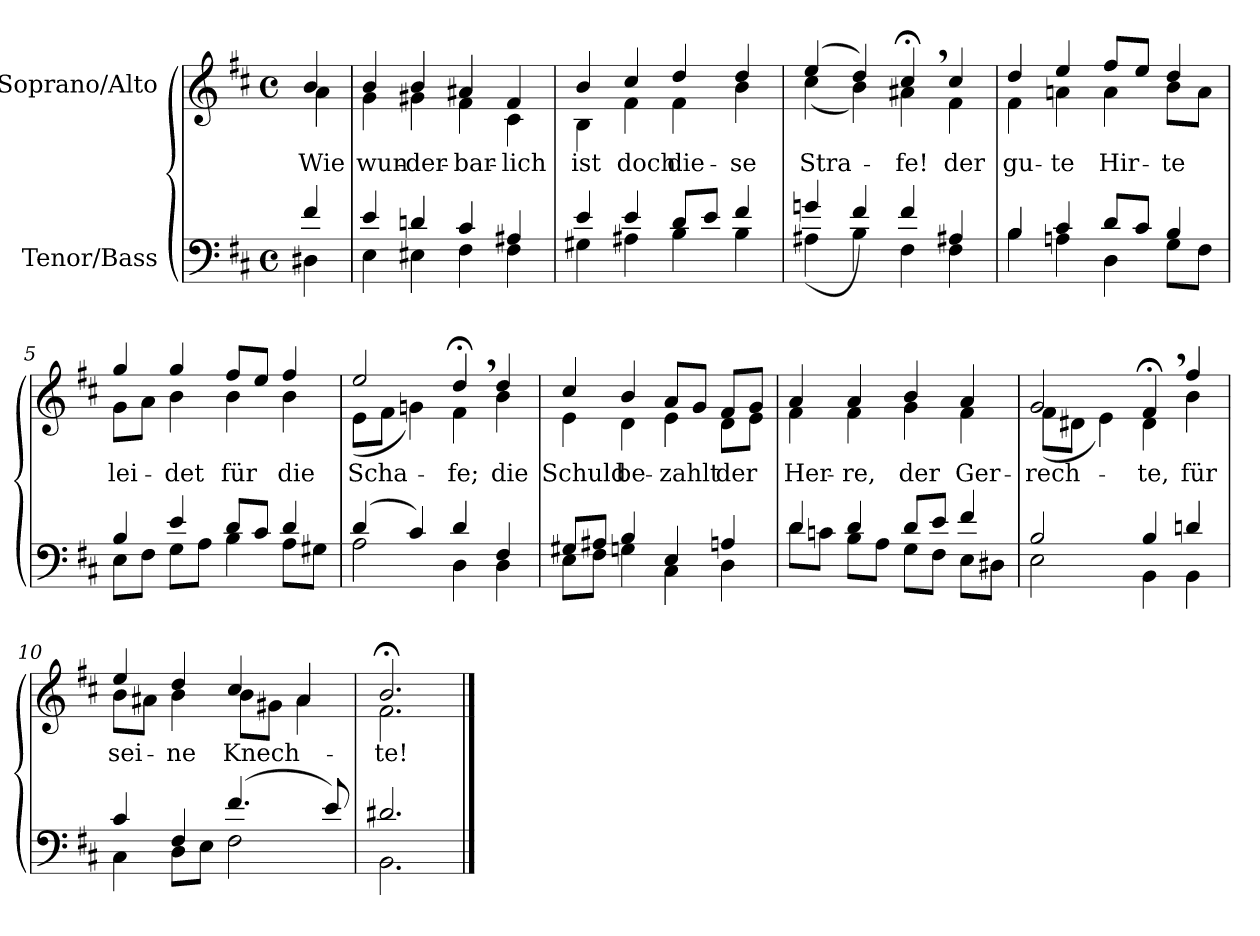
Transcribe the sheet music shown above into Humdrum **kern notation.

**kern	**kern	**text
*part2	*part1	*part1
*staff2	*staff1	*staff1
*I"Tenor/Bass	*I"Soprano/Alto	*
*clefF4	*clefG2	*
*k[f#c#]	*k[f#c#]	*
*M4/4	*M4/4	*
*met(c)	*met(c)	*
=	=	=
*^	*	*
!	!	!	!LO:LY:b
*	*	*^	*
4f#/	4D#X\	4b/	4a\	Wie
=1	=1	=1	=1	=1
!	!	!	!	!LO:LY:b
4e/	4E\	4b/	4g\	wun-
!	!	!	!	!LO:LY:b
4dn/	4E#X\	4b/	4g#X\	-der-
!	!	!	!	!LO:LY:b
4c#/	4F#\	4a#X/	4f#\	-bar-
!	!	!	!	!LO:LY:b
4A#X/	4F#\	4f#/	4c#\	-lich
=2	=2	=2	=2	=2
!	!	!	!	!LO:LY:b
4e/	4G#X\	4b/	4B\	ist
!	!	!	!	!LO:LY:b
4e/	4A#X\	4cc#/	4f#\	doch
!	!	!	!	!LO:LY:b
8d/L	4B\	4dd/	4f#\	die-
8e/J	.	.	.	.
!	!	!	!	!LO:LY:b
4f#/	4B\	4dd/	4b\	-se
=3	=3	=3	=3	=3
!	!	!	!	!LO:LY:b
4gn/	(4A#X\	(4ee/	(4cc#\	Stra-
4f#/)	4B\)	4dd/)	4b\)	.
!	!	!	!	!LO:LY:b
4f#/	4F#\	4cc#;<,/	4a#X\	-fe!
!	!	!	!	!LO:LY:b
4A#X/	4F#\	4cc#/	4f#\	der
!!LO:LB:g=z	!!
=4	=4	=4	=4	=4
!	!	!	!	!LO:LY:b
4B/	4B\	4dd/	4f#\	gu-
!	!	!	!	!LO:LY:b
4c#/	4An\	4ee/	4an\	-te
!	!	!	!	!LO:LY:b
8d/L	4D\	8ff#/L	4a\	Hir-
8c#/J	.	8ee/J	.	.
!	!	!	!	!LO:LY:b
4B/	8G\L	4dd/	8b\L	-te
.	8F#\J	.	8a\J	.
=5	=5	=5	=5	=5
!	!	!	!	!LO:LY:b
4B/	8E\L	4gg/	8g\L	lei-
.	8F#\J	.	8a\J	.
!	!	!	!	!LO:LY:b
4e/	8G\L	4gg/	4b\	-det
.	8A\J	.	.	.
!	!	!	!	!LO:LY:b
8d/L	4B\	8ff#/L	4b\	für
8c#/J	.	8ee/J	.	.
!	!	!	!	!LO:LY:b
4d/	8A\L	4ff#/	4b\	die
.	8G#X\J	.	.	.
=6	=6	=6	=6	=6
!	!	!	!	!LO:LY:b
(4d/	2A\	2ee/	(8e\L	Scha-
.	.	.	8f#\J	.
4c#/)	.	.	4gn\)	.
!	!	!	!	!LO:LY:b
4d/	4D\	4dd;<,/	4f#\	-fe;
!	!	!	!	!LO:LY:b
4F#/	4D\	4dd/	4b\	die
=7	=7	=7	=7	=7
!	!	!	!	!LO:LY:b
8G#X/L	8E\L	4cc#/	4e\	Schuld
8A#X/J	8F#\J	.	.	.
!	!	!	!	!LO:LY:b
4B/	4Gn\	4b/	4d\	be-
!	!	!	!	!LO:LY:b
4E/	4C#\	8a/L	4e\	-zahlt
.	.	8g/J	.	.
!	!	!	!	!LO:LY:b
4An/	4D\	8f#/L	8d\L	der
.	.	8g/J	8e\J	.
!!LO:LB:g=z	!!
=8	=8	=8	=8	=8
!	!	!	!	!LO:LY:b
4d/	8d\L	4a/	4f#\	Her-
.	8cn\J	.	.	.
!	!	!	!	!LO:LY:b
4d/	8B\L	4a/	4f#\	-re,
.	8A\J	.	.	.
!	!	!	!	!LO:LY:b
8d/L	8G\L	4b/	4g\	der
8e/J	8F#\J	.	.	.
!	!	!	!	!LO:LY:b
4f#/	8E\L	4a/	4f#\	Ger-
.	8D#X\J	.	.	.
=9	=9	=9	=9	=9
!	!	!	!	!LO:LY:b
2B/	2E\	2g/	(8f#\L	-rech-
.	.	.	8d#X\J	.
.	.	.	4e\)	.
!	!	!	!	!LO:LY:b
4B/	4BB\	4f#;<,/	4d#\	-te,
!	!	!	!	!LO:LY:b
4dn/	4BB\	4ff#/	4b\	für
=10	=10	=10	=10	=10
!	!	!	!	!LO:LY:b
4c#/	4C#\	4ee/	8b\L	sei-
.	.	.	8a#X\J	.
!	!	!	!	!LO:LY:b
4F#/	8D\L	4dd/	4b\	-ne
.	8E\J	.	.	.
!	!	!	!	!LO:LY:b
(4.f#/	2F#\	4cc#/	(8b\L	Knech-
.	.	.	8g#X\J	.
.	.	(4a#/	4a#\	.
8e/)	.	.	.	.
=11	=11	=11	=11	=11
!	!	!	!	!LO:LY:b
2.d#X/	2.BB\	2.b;</	2.f#\	-te!
*v	*v	*	*	*
*	*v	*v	*
==	==	==
*-	*-	*-
